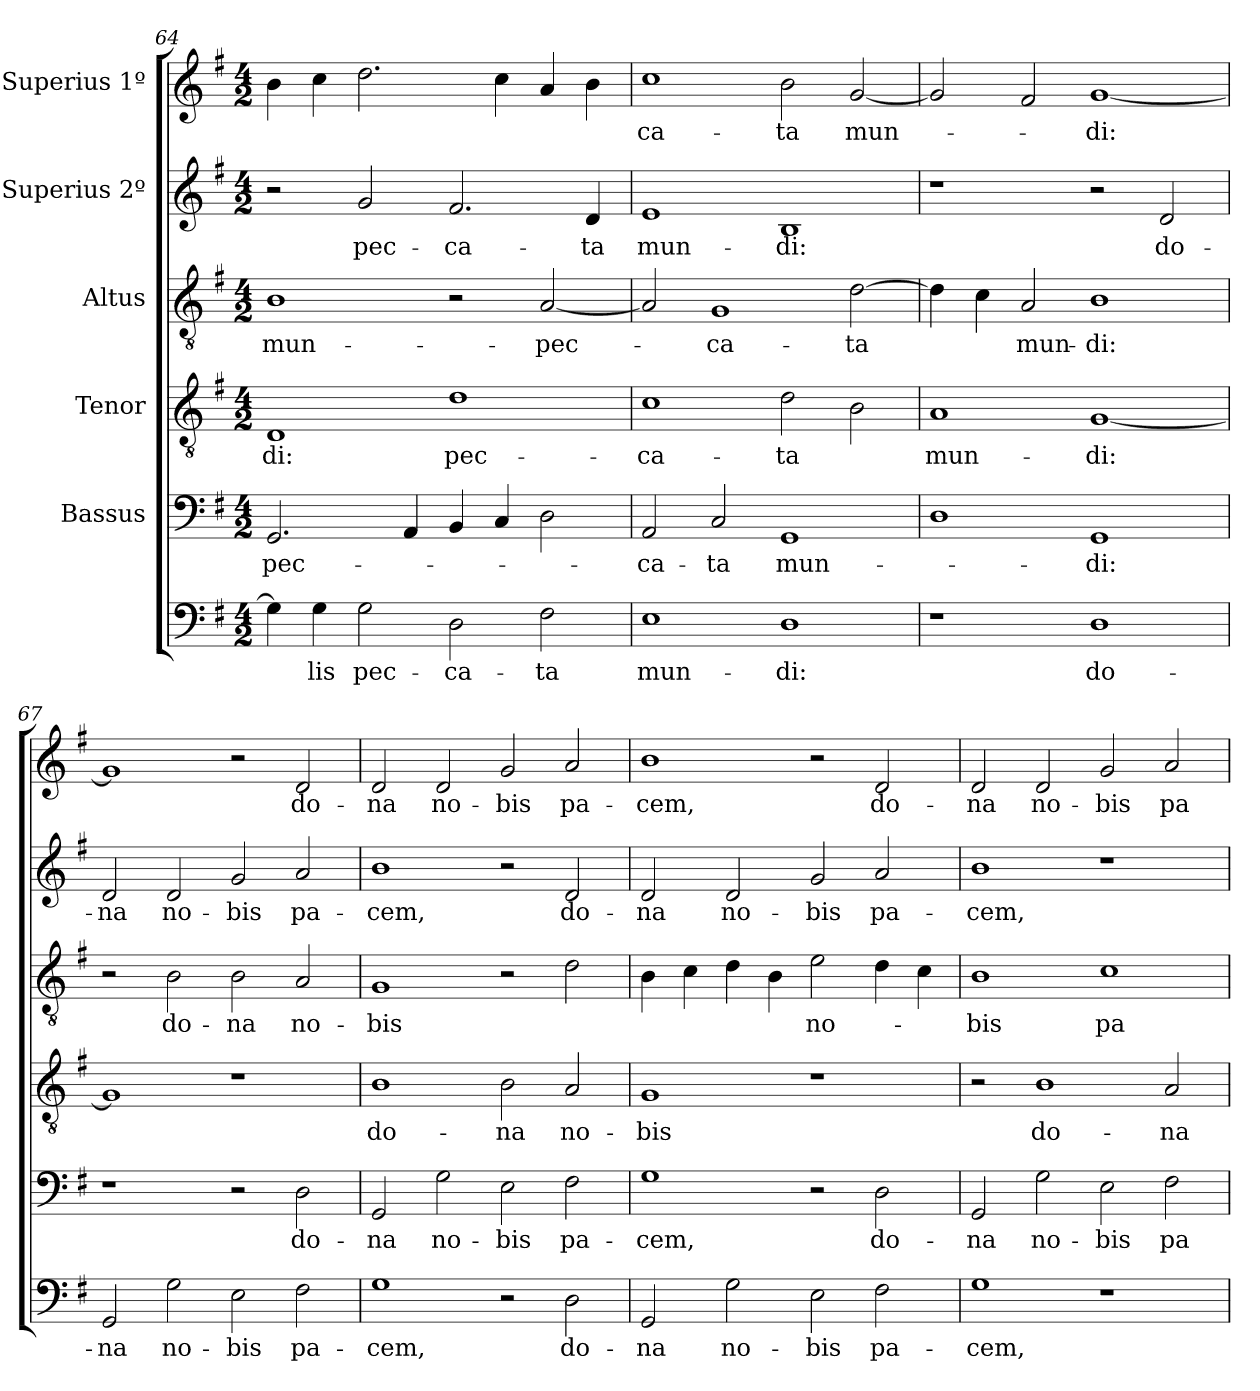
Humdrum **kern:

**kern	**text	**kern	**text	**kern	**text	**kern	**text	**kern	**text	**kern	**text
*part6	*part6	*part5	*part5	*part4	*part4	*part3	*part3	*part2	*part2	*part1	*part1
*staff6	*staff6	*staff5	*staff5	*staff4	*staff4	*staff3	*staff3	*staff2	*staff2	*staff1	*staff1
*	*	*I"Bassus	*	*I"Tenor	*	*I"Altus	*	*I"Superius 2º	*	*I"Superius 1º	*
*clefF4	*	*clefF4	*	*clefGv2	*	*clefGv2	*	*clefG2	*	*clefG2	*
*k[f#]	*	*k[f#]	*	*k[f#]	*	*k[f#]	*	*k[f#]	*	*k[f#]	*
*M4/2	*	*M4/2	*	*M4/2	*	*M4/2	*	*M4/2	*	*M4/2	*
=64	=64	=64	=64	=64	=64	=64	=64	=64	=64	=64	=64
4G\]	.	2.GG/	pec-	1D/	-di:	1B\	mun-	2r	.	4b\	.
4G\	-lis	.	.	.	.	.	.	.	.	4cc\	.
2G\	pec-	.	.	.	.	.	.	2g/	pec-	2.dd\	.
.	.	4AA/	.	.	.	.	.	.	.	.	.
2D\	-ca-	4BB/	.	1d\	pec-	2r	.	2.f#/	-ca-	.	.
.	.	4C/	.	.	.	.	.	.	.	4cc\	.
2F#\	-ta	2D\	.	.	.	[2A/	-pec-	.	.	4a/	.
.	.	.	.	.	.	.	.	4d/	-ta	4b\	.
=65	=65	=65	=65	=65	=65	=65	=65	=65	=65	=65	=65
1E\	mun-	2AA/	-ca-	1c\	-ca-	2A/]	.	1e/	mun-	1cc\	-ca-
.	.	2C/	-ta	.	.	1G/	-ca-	.	.	.	.
1D\	-di:	1GG/	mun-	2d\	-ta	.	.	1B/	-di:	2b\	-ta
.	.	.	.	2B\	.	[2d\	-ta	.	.	[2g/	mun-
=66	=66	=66	=66	=66	=66	=66	=66	=66	=66	=66	=66
1r	.	1D\	.	1A/	mun-	4d\]	.	1r	.	2g/]	.
.	.	.	.	.	.	4c\	.	.	.	.	.
.	.	.	.	.	.	2A/	mun-	.	.	2f#/	.
1D\	do-	1GG/	-di:	[1G/	-di:	1B\	-di:	2r	.	[1g/	-di:
.	.	.	.	.	.	.	.	2d/	do-	.	.
=67	=67	=67	=67	=67	=67	=67	=67	=67	=67	=67	=67
2GG/	-na	1r	.	1G/]	.	2r	.	2d/	-na	1g/]	.
2G\	no-	.	.	.	.	2B\	do-	2d/	no-	.	.
2E\	-bis	2r	.	1r	.	2B\	-na	2g/	-bis	2r	.
2F#\	pa-	2D\	do-	.	.	2A/	no-	2a/	pa-	2d/	do-
=68	=68	=68	=68	=68	=68	=68	=68	=68	=68	=68	=68
1G\	-cem,	2GG/	-na	1B\	do-	1G/	-bis	1b\	-cem,	2d/	-na
.	.	2G\	no-	.	.	.	.	.	.	2d/	no-
2r	.	2E\	-bis	2B\	-na	2r	.	2r	.	2g/	-bis
2D\	do-	2F#\	pa-	2A/	no-	2d\	.	2d/	do-	2a/	pa-
=69	=69	=69	=69	=69	=69	=69	=69	=69	=69	=69	=69
2GG/	-na	1G\	-cem,	1G/	-bis	4B\	.	2d/	-na	1b\	-cem,
.	.	.	.	.	.	4c\	.	.	.	.	.
2G\	no-	.	.	.	.	4d\	.	2d/	no-	.	.
.	.	.	.	.	.	4B\	.	.	.	.	.
2E\	-bis	2r	.	1r	.	2e\	no-	2g/	-bis	2r	.
2F#\	pa-	2D\	do-	.	.	4d\	.	2a/	pa-	2d/	do-
.	.	.	.	.	.	4c\	.	.	.	.	.
=70	=70	=70	=70	=70	=70	=70	=70	=70	=70	=70	=70
1G\	-cem,	2GG/	-na	2r	.	1B\	-bis	1b\	-cem,	2d/	-na
.	.	2G\	no-	1B\	do-	.	.	.	.	2d/	no-
1r	.	2E\	-bis	.	.	1c\	pa-	1r	.	2g/	-bis
.	.	2F#\	pa-	2A/	-na	.	.	.	.	2a/	pa-
=	=	=	=	=	=	=	=	=	=	=	=
*-	*-	*-	*-	*-	*-	*-	*-	*-	*-	*-	*-
